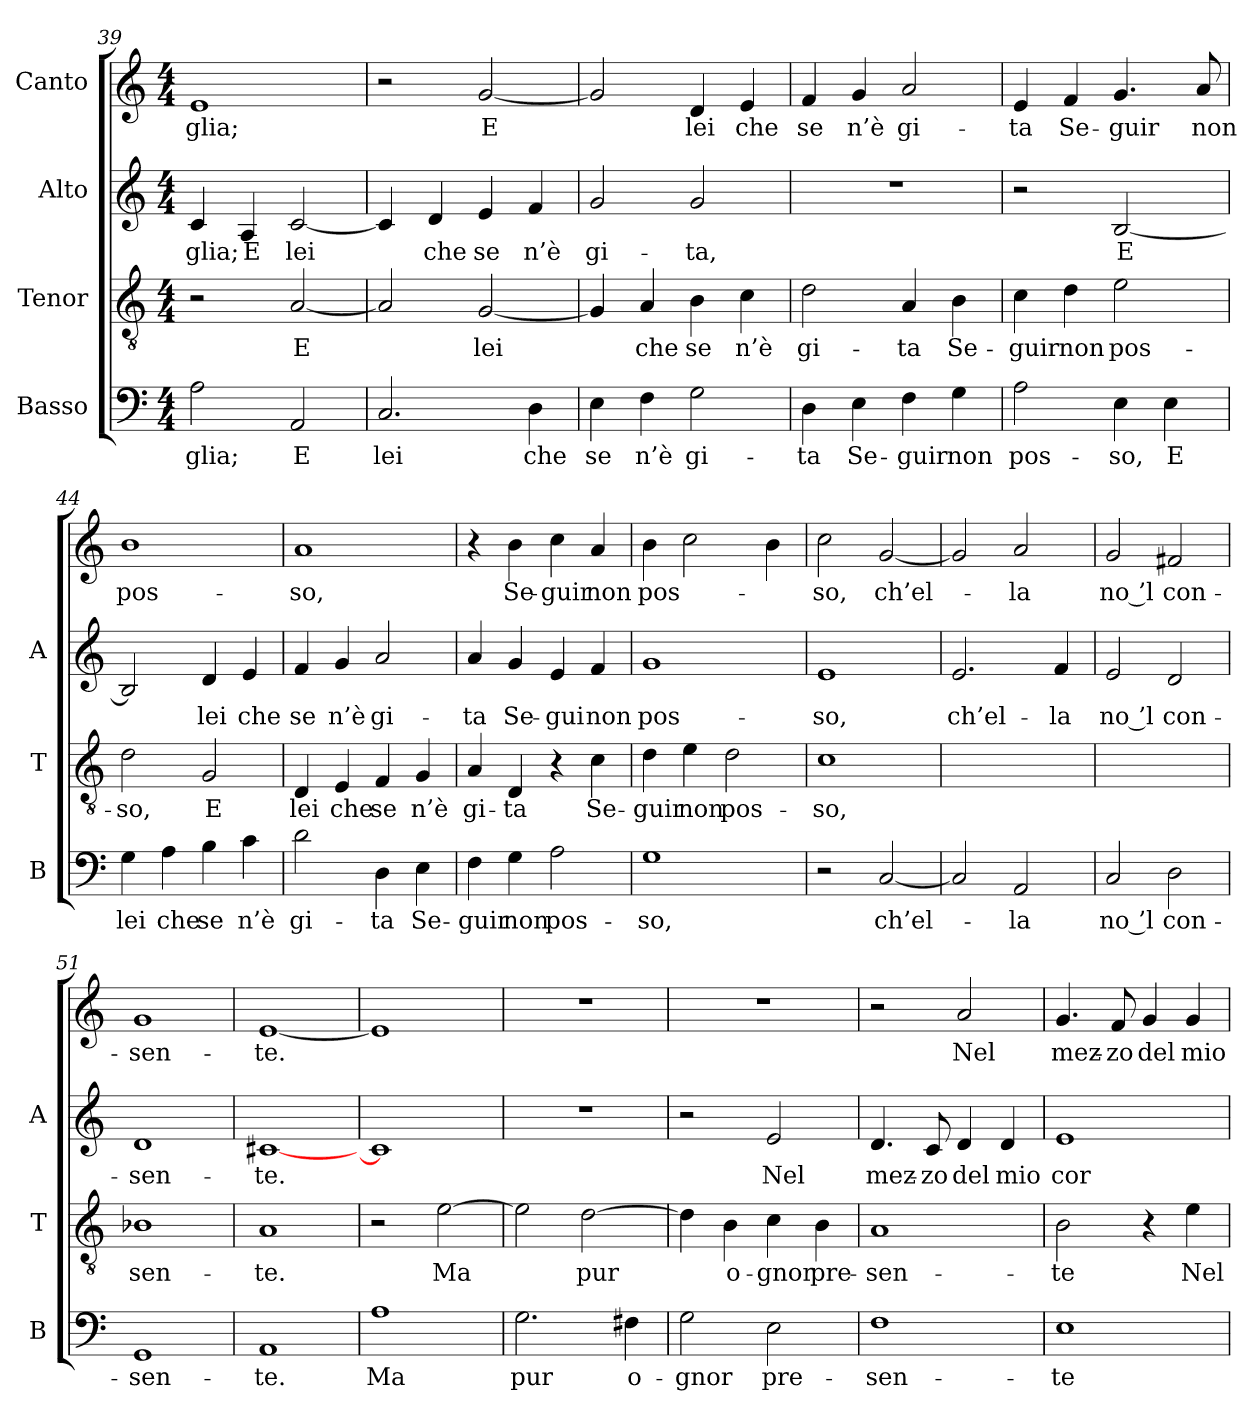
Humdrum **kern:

**kern	**text	**kern	**text	**kern	**text	**kern	**text
*part4	*part4	*part3	*part3	*part2	*part2	*part1	*part1
*staff4	*staff4	*staff3	*staff3	*staff2	*staff2	*staff1	*staff1
*I"Basso	*	*I"Tenor	*	*I"Alto	*	*I"Canto	*
*I'B	*	*I'T	*	*I'A	*	*	*
*clefF4	*	*clefGv2	*	*clefG2	*	*clefG2	*
*k[]	*	*k[]	*	*k[]	*	*k[]	*
*C:	*	*C:	*	*C:	*	*C:	*
*M4/4	*	*M4/4	*	*M4/4	*	*M4/4	*
=39	=39	=39	=39	=39	=39	=39	=39
2A	-glia;	2r	.	4c	-glia;	1e	-glia;
.	.	.	.	4A	-E	.	.
2AA	-E	[2A	-E	[2c	-lei	.	.
=40	=40	=40	=40	=40	=40	=40	=40
2.C	-lei	2A]	.	4c]	.	2r	.
.	.	.	.	4d	-che	.	.
.	.	[2G	-lei	4e	-se	[2g	-E
4D	-che	.	.	4f	-n’è	.	.
=41	=41	=41	=41	=41	=41	=41	=41
4E	-se	4G]	.	2g	gi-	2g]	.
4F	-n’è	4A	-che	.	.	.	.
2G	gi-	4B	-se	2g	-ta,	4d	-lei
.	.	4c	-n’è	.	.	4e	-che
=42	=42	=42	=42	=42	=42	=42	=42
4D	-ta	2d	gi-	1r	.	4f	-se
4E	Se-	.	.	.	.	4g	-n’è
4F	-guir	4A	-ta	.	.	2a	gi-
4G	-non	4B	Se-	.	.	.	.
=43	=43	=43	=43	=43	=43	=43	=43
2A	pos-	4c	-guir	2r	.	4e	-ta
.	.	4d	-non	.	.	4f	Se-
4E	-so,	2e	pos-	[2B	-E	4.g	-guir
4E	-E	.	.	.	.	.	.
.	.	.	.	.	.	8a	-non
=44	=44	=44	=44	=44	=44	=44	=44
4G	-lei	2d	-so,	2B]	.	1b	pos-
4A	-che	.	.	.	.	.	.
4B	-se	2G	-E	4d	-lei	.	.
4c	-n’è	.	.	4e	-che	.	.
=45	=45	=45	=45	=45	=45	=45	=45
2d	gi-	4D	-lei	4f	-se	1a	-so,
.	.	4E	-che	4g	-n’è	.	.
4D	-ta	4F	-se	2a	gi-	.	.
4E	Se-	4G	-n’è	.	.	.	.
=46	=46	=46	=46	=46	=46	=46	=46
4F	-guir	4A	gi-	4a	-ta	4r	.
4G	-non	4D	-ta	4g	Se-	4b	Se-
2A	pos-	4r	.	4e	-gui	4cc	-guir
.	.	4c	Se-	4f	-non	4a	-non
=47	=47	=47	=47	=47	=47	=47	=47
1G	-so,	4d	-guir	1g	pos-	4b	pos-
.	.	4e	-non	.	.	2cc	.
.	.	2d	pos-	.	.	.	.
.	.	.	.	.	.	4b	.
=48	=48	=48	=48	=48	=48	=48	=48
2r	.	1c	-so,	1e	-so,	2cc	-so,
[2C	ch’el-	.	.	.	.	[2g	ch’el-
=49	=49	=49	=49	=49	=49	=49	=49
2C]	.	1ryy	.	2.e	ch’el-	2g]	.
2AA	-la	.	.	.	.	2a	-la
.	.	.	.	4f	-la	.	.
=50	=50	=50	=50	=50	=50	=50	=50
2C	-no ’l	1ryy	.	2e	-no ’l	2g	-no ’l
2D	con-	.	.	2d	con-	2f#X	con-
=51	=51	=51	=51	=51	=51	=51	=51
1GG	sen-	1B-X	sen-	1d	sen-	1g	sen-
=52	=52	=52	=52	=52	=52	=52	=52
1AA	-te.	1A	-te.	[1c#X	-te.	[1e	-te.
=53	=53	=53	=53	=53	=53	=53	=53
1A	-Ma	2r	.	1c]	.	1e]	.
.	.	[2e	-Ma	.	.	.	.
=54	=54	=54	=54	=54	=54	=54	=54
2.G	-pur	2e]	.	1r	.	1r	.
.	.	[2d	-pur	.	.	.	.
4F#X	o-	.	.	.	.	.	.
=55	=55	=55	=55	=55	=55	=55	=55
2G	-gnor	4d]	.	2r	.	1r	.
.	.	4B	o-	.	.	.	.
2E	pre-	4c	-gnor	2e	-Nel	.	.
.	.	4B	pre-	.	.	.	.
=56	=56	=56	=56	=56	=56	=56	=56
1F	sen-	1A	sen-	4.d	mez-	2r	.
.	.	.	.	8c	-zo	.	.
.	.	.	.	4d	-del	2a	-Nel
.	.	.	.	4d	-mio	.	.
=57	=57	=57	=57	=57	=57	=57	=57
1E	-te	2B	-te	1e	-cor	4.g	mez-
.	.	.	.	.	.	8f	-zo
.	.	4r	.	.	.	4g	-del
.	.	4e	-Nel	.	.	4g	-mio
=	=	=	=	=	=	=	=
*-	*-	*-	*-	*-	*-	*-	*-
